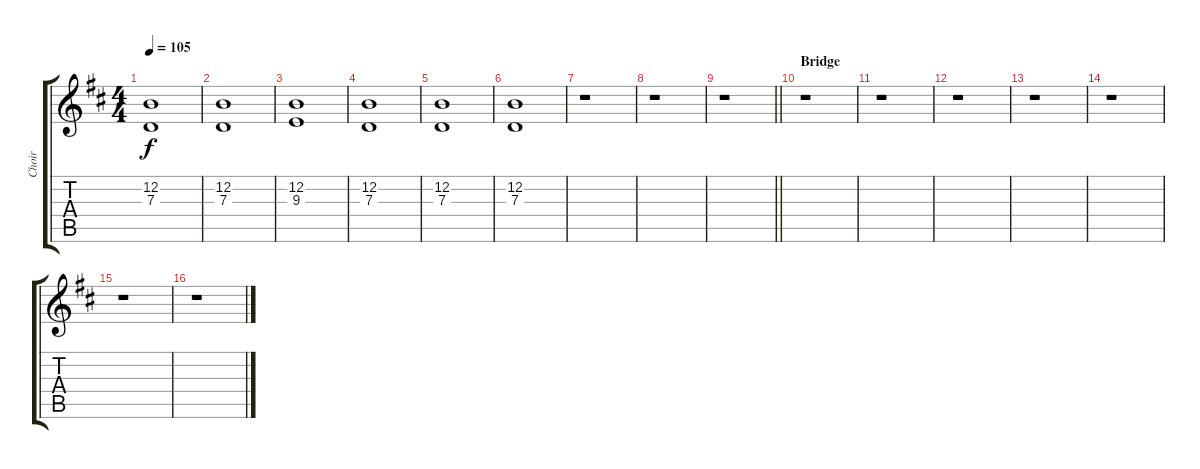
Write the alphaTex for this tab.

\track ("Choir" "Choir") {instrument choiraahs}
\staff {score tabs}
\tuning (E4 B3 G3 D3 A2 E2) {hide}
\ts (4 4)
\tempo 105
\clef g2
\ks d
(12.2 7.3).1{dy f} |
(12.2 7.3).1 |
(12.2 9.3).1 |
(12.2 7.3).1 |
(12.2 7.3).1 |
(12.2 7.3).1 |
r.1 |
r.1 |
\barLineRight lightlight
r.1 |
\section ("" "Bridge")
r.1 |
r.1 |
r.1 |
r.1 |
r.1 |
r.1 |
r.1
